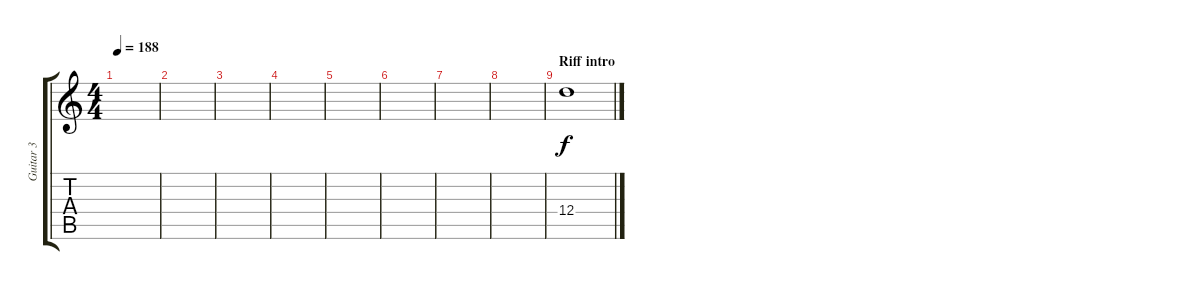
\track ("Guitar 3" "Guitar 3") {instrument overdrivenguitar}
\staff {score tabs}
\tuning (E4 B3 G3 D3 A2 E2) {hide}
\ts (4 4)
\tempo 188
\clef g2
\ks c
|
|
|
|
|
|
|
|
\section ("" "Riff intro")
12.4.1
